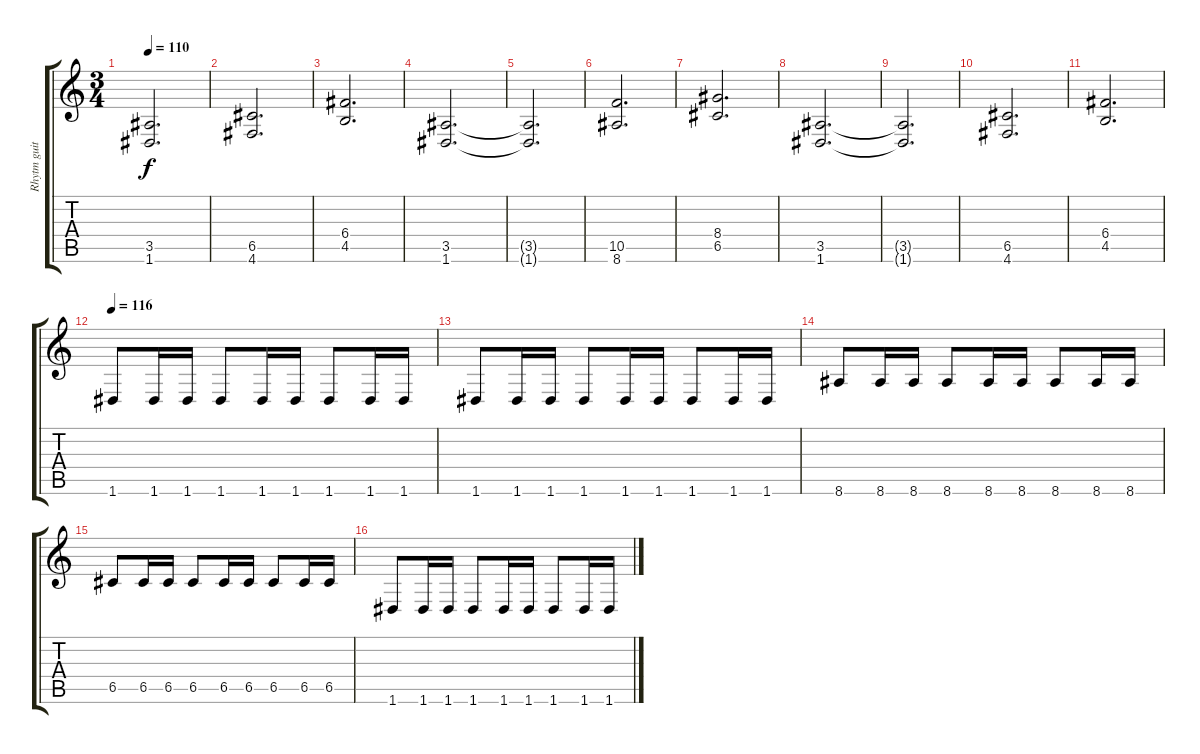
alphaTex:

\track ("Rhytm guitar" "Rhytm guit") {instrument distortionguitar}
\staff {score tabs}
\tuning (D4 A3 F3 C3 G2 D2) {hide}
\ts (3 4)
\tempo 110
\clef g2
\ks c
(3.5{t} 1.6{t}).2{d dy f} |
(6.5 4.6).2{d} |
(6.4 4.5).2{d} |
(3.5 1.6).2{d} |
(3.5{t} 1.6{t}).2{d} |
(10.5 8.6).2{d} |
(8.4 6.5).2{d} |
(3.5 1.6).2{d} |
(3.5{t} 1.6{t}).2{d} |
(6.5 4.6).2{d} |
(6.4 4.5).2{d} |
\tempo 116
1.6.8 1.6.16 1.6.16 1.6.8 1.6.16 1.6.16 1.6.8 1.6.16 1.6.16 |
1.6.8 1.6.16 1.6.16 1.6.8 1.6.16 1.6.16 1.6.8 1.6.16 1.6.16 |
8.6.8 8.6.16 8.6.16 8.6.8 8.6.16 8.6.16 8.6.8 8.6.16 8.6.16 |
6.5.8 6.5.16 6.5.16 6.5.8 6.5.16 6.5.16 6.5.8 6.5.16 6.5.16 |
1.6.8 1.6.16 1.6.16 1.6.8 1.6.16 1.6.16 1.6.8 1.6.16 1.6.16
